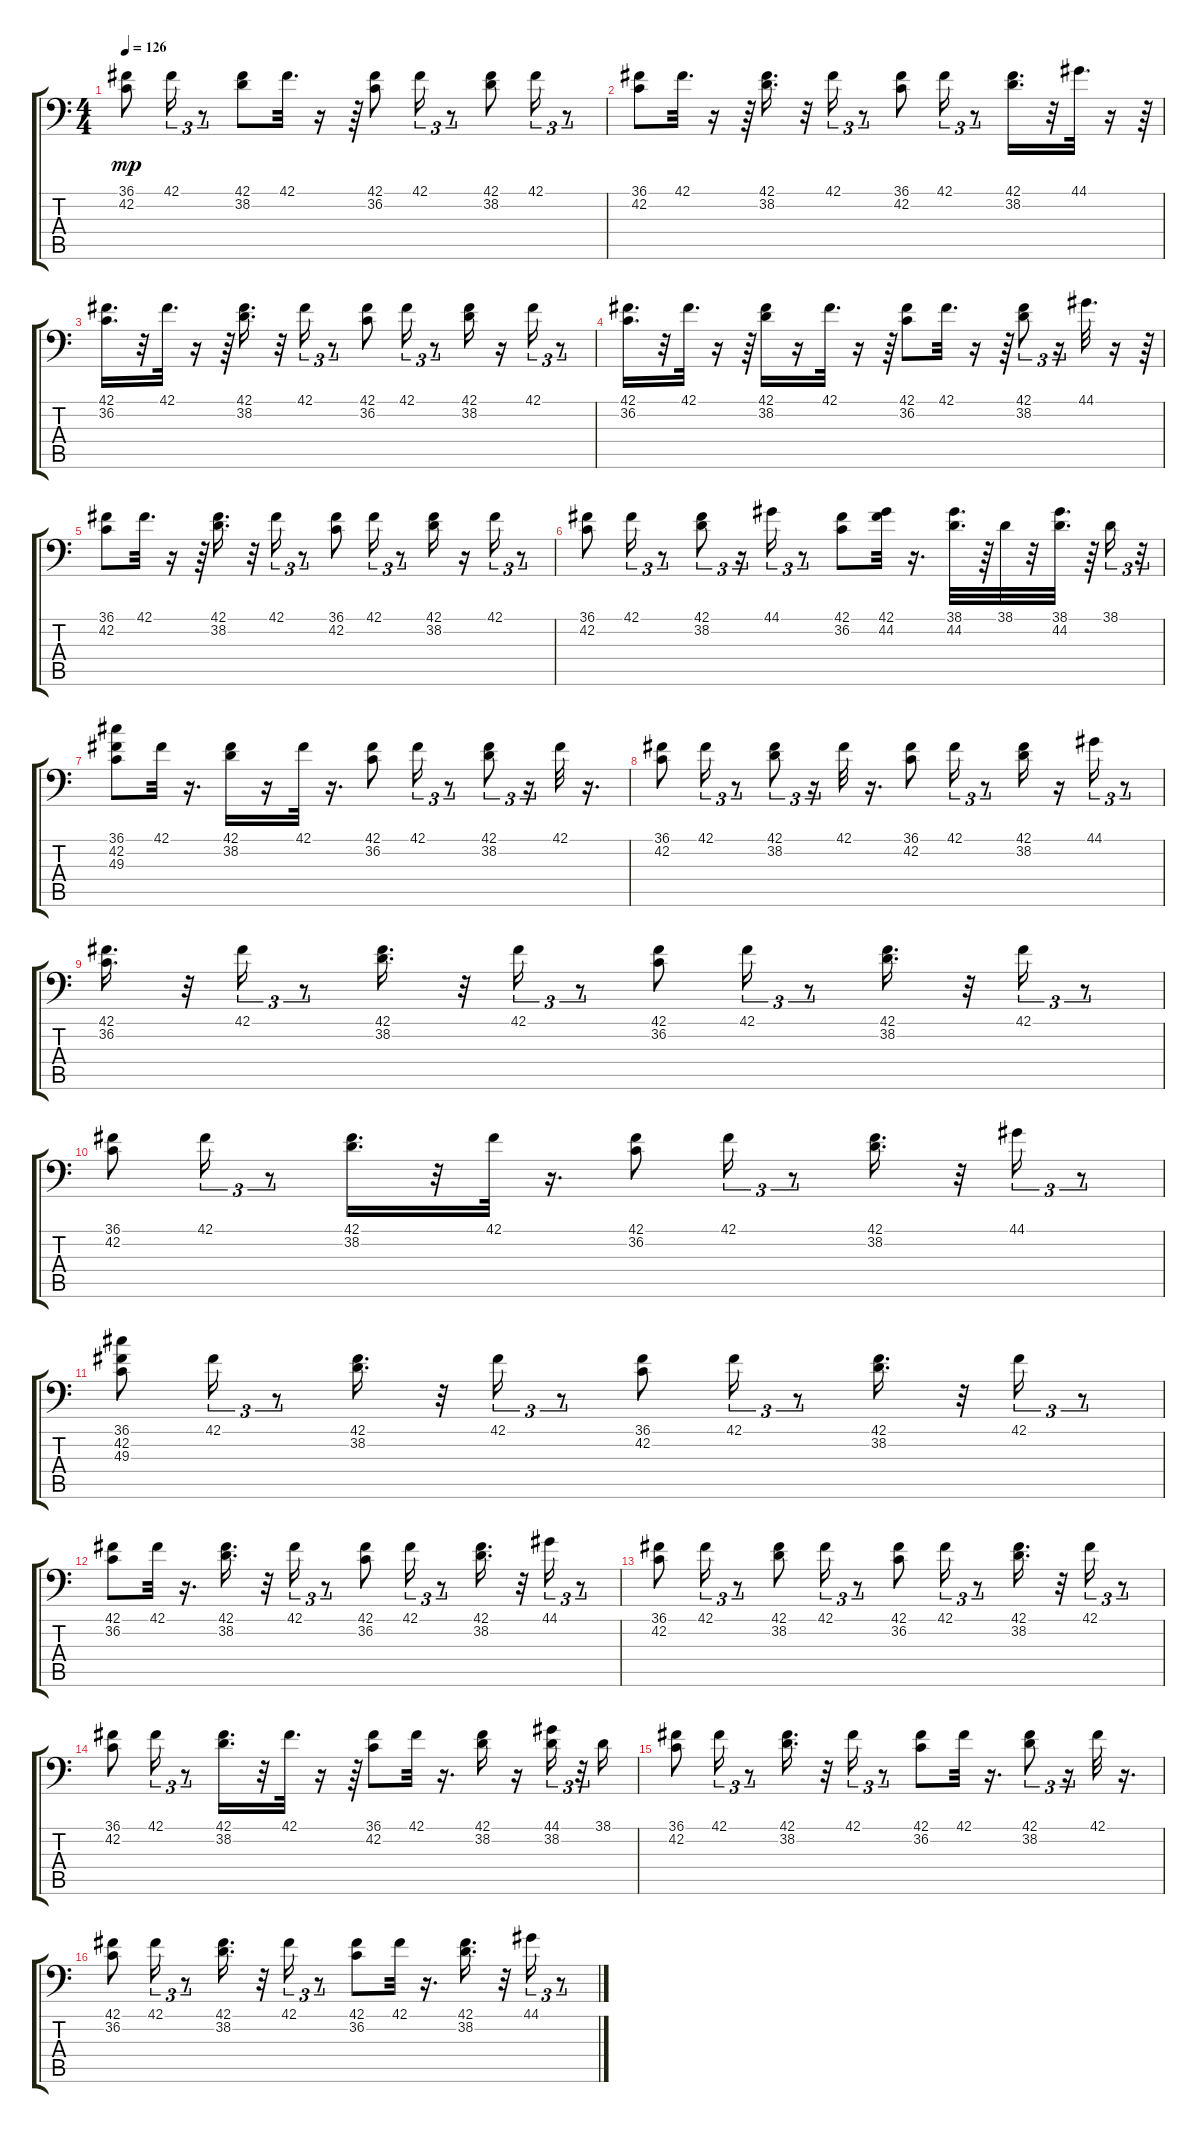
\track "" {instrument acousticgrandpiano}
\staff {score tabs}
\tuning (C-1 C-1 C-1 C-1 C-1 C-1) {hide}
\ts (4 4)
\tempo 126
\clef f4
\ks c
(36.1 42.2).8{dy mp} 42.1.16{tu (3 2)} r.8{tu (3 2)} (42.1 38.2).8 42.1.32{d} r.16 r.64 (42.1 36.2).8 42.1.16{tu (3 2)} r.8{tu (3 2)} (42.1 38.2).8 42.1.16{tu (3 2)} r.8{tu (3 2)} |
(36.1 42.2).8 42.1.32{d} r.16 r.64 (42.1 38.2).16{d} r.32 42.1.16{tu (3 2)} r.8{tu (3 2)} (36.1 42.2).8 42.1.16{tu (3 2)} r.8{tu (3 2)} (42.1 38.2).16{d} r.32 44.1.32{d} r.16 r.64 |
(42.1 36.2).16{d} r.32 42.1.32{d} r.16 r.64 (42.1 38.2).16{d} r.32 42.1.16{tu (3 2)} r.8{tu (3 2)} (42.1 36.2).8 42.1.16{tu (3 2)} r.8{tu (3 2)} (42.1 38.2).16 r.16 42.1.16{tu (3 2)} r.8{tu (3 2)} |
(42.1 36.2).16{d} r.32 42.1.32{d} r.16 r.64 (42.1 38.2).16 r.16 42.1.32{d} r.16 r.64 (42.1 36.2).8 42.1.32{d} r.16 r.64 (42.1 38.2).8{tu (3 2)} r.16{tu (3 2)} 44.1.32{d} r.16 r.64 |
(36.1 42.2).8 42.1.32{d} r.16 r.64 (42.1 38.2).16{d} r.32 42.1.16{tu (3 2)} r.8{tu (3 2)} (36.1 42.2).8 42.1.16{tu (3 2)} r.8{tu (3 2)} (42.1 38.2).16 r.16 42.1.16{tu (3 2)} r.8{tu (3 2)} |
(36.1 42.2).8 42.1.16{tu (3 2)} r.8{tu (3 2)} (42.1 38.2).8{tu (3 2)} r.16{tu (3 2)} 44.1.16{tu (3 2)} r.8{tu (3 2)} (42.1 36.2).8 (42.1 44.2).32 r.16{d} (38.1 44.2).32{d} r.64 38.1.32 r.32 (38.1 44.2).32{d} r.64 38.1.16{tu (3 2)} r.32{tu (3 2)} |
(36.1 42.2 49.3).8 42.1.32 r.16{d} (42.1 38.2).16 r.16 42.1.32 r.16{d} (42.1 36.2).8 42.1.16{tu (3 2)} r.8{tu (3 2)} (42.1 38.2).8{tu (3 2)} r.16{tu (3 2)} 42.1.32 r.16{d} |
(36.1 42.2).8 42.1.16{tu (3 2)} r.8{tu (3 2)} (42.1 38.2).8{tu (3 2)} r.16{tu (3 2)} 42.1.32 r.16{d} (36.1 42.2).8 42.1.16{tu (3 2)} r.8{tu (3 2)} (42.1 38.2).16 r.16 44.1.16{tu (3 2)} r.8{tu (3 2)} |
(42.1 36.2).16{d} r.32 42.1.16{tu (3 2)} r.8{tu (3 2)} (42.1 38.2).16{d} r.32 42.1.16{tu (3 2)} r.8{tu (3 2)} (42.1 36.2).8 42.1.16{tu (3 2)} r.8{tu (3 2)} (42.1 38.2).16{d} r.32 42.1.16{tu (3 2)} r.8{tu (3 2)} |
(36.1 42.2).8 42.1.16{tu (3 2)} r.8{tu (3 2)} (42.1 38.2).16{d} r.32 42.1.32 r.16{d} (42.1 36.2).8 42.1.16{tu (3 2)} r.8{tu (3 2)} (42.1 38.2).16{d} r.32 44.1.16{tu (3 2)} r.8{tu (3 2)} |
(36.1 42.2 49.3).8 42.1.16{tu (3 2)} r.8{tu (3 2)} (42.1 38.2).16{d} r.32 42.1.16{tu (3 2)} r.8{tu (3 2)} (36.1 42.2).8 42.1.16{tu (3 2)} r.8{tu (3 2)} (42.1 38.2).16{d} r.32 42.1.16{tu (3 2)} r.8{tu (3 2)} |
(42.1 36.2).8 42.1.32 r.16{d} (42.1 38.2).16{d} r.32 42.1.16{tu (3 2)} r.8{tu (3 2)} (42.1 36.2).8 42.1.16{tu (3 2)} r.8{tu (3 2)} (42.1 38.2).16{d} r.32 44.1.16{tu (3 2)} r.8{tu (3 2)} |
(36.1 42.2).8 42.1.16{tu (3 2)} r.8{tu (3 2)} (42.1 38.2).8 42.1.16{tu (3 2)} r.8{tu (3 2)} (42.1 36.2).8 42.1.16{tu (3 2)} r.8{tu (3 2)} (42.1 38.2).16{d} r.32 42.1.16{tu (3 2)} r.8{tu (3 2)} |
(36.1 42.2).8 42.1.16{tu (3 2)} r.8{tu (3 2)} (42.1 38.2).16{d} r.32 42.1.32{d} r.16 r.64 (36.1 42.2).8 42.1.32 r.16{d} (42.1 38.2).16 r.16 (44.1 38.2).16{tu (3 2)} r.32{tu (3 2)} 38.1.16 |
(36.1 42.2).8 42.1.16{tu (3 2)} r.8{tu (3 2)} (42.1 38.2).16{d} r.32 42.1.16{tu (3 2)} r.8{tu (3 2)} (42.1 36.2).8 42.1.32 r.16{d} (42.1 38.2).8{tu (3 2)} r.16{tu (3 2)} 42.1.32 r.16{d} |
(42.1 36.2).8 42.1.16{tu (3 2)} r.8{tu (3 2)} (42.1 38.2).16{d} r.32 42.1.16{tu (3 2)} r.8{tu (3 2)} (42.1 36.2).8 42.1.32 r.16{d} (42.1 38.2).16{d} r.32 44.1.16{tu (3 2)} r.8{tu (3 2)}
